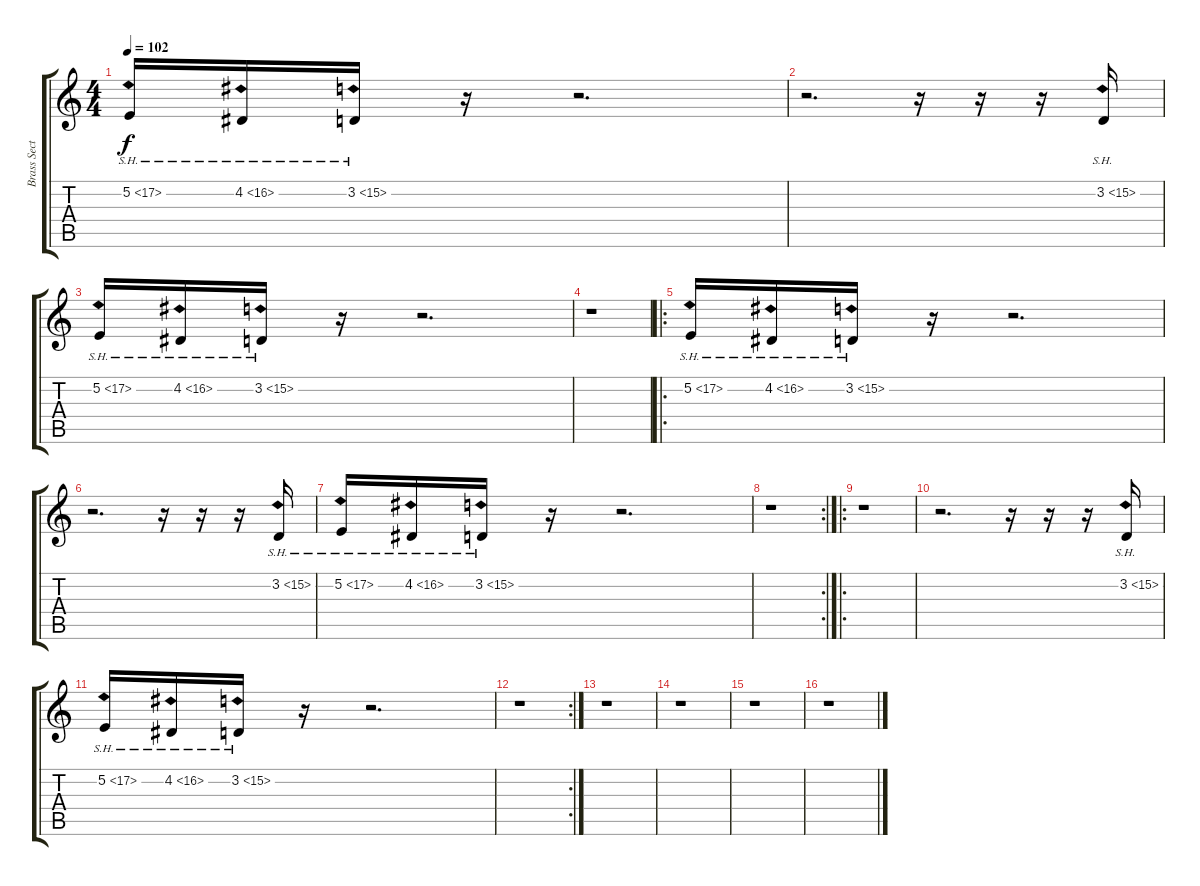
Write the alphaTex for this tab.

\track ("Brass Section" "Brass Sect") {instrument tremolostrings}
\staff {score tabs}
\tuning (E4 B3 G3 D3 A2 E2) {hide}
\ts (4 4)
\tempo 102
\clef g2
\ks c
5.2{sh 12}.16{dy f} 4.2{sh 12}.16 3.2{sh 12}.16 r.16 r.2{d} |
r.2{d} r.16 r.16 r.16 3.2{sh 12}.16 |
5.2{sh 12}.16 4.2{sh 12}.16 3.2{sh 12}.16 r.16 r.2{d} |
r.1 |
\ro
5.2{sh 12}.16 4.2{sh 12}.16 3.2{sh 12}.16 r.16 r.2{d} |
r.2{d} r.16 r.16 r.16 3.2{sh 12}.16 |
5.2{sh 12}.16 4.2{sh 12}.16 3.2{sh 12}.16 r.16 r.2{d} |
\rc 2
r.1 |
\ro
r.1 |
r.2{d} r.16 r.16 r.16 3.2{sh 12}.16 |
5.2{sh 12}.16 4.2{sh 12}.16 3.2{sh 12}.16 r.16 r.2{d} |
\rc 2
r.1 |
r.1 |
r.1 |
r.1 |
r.1
